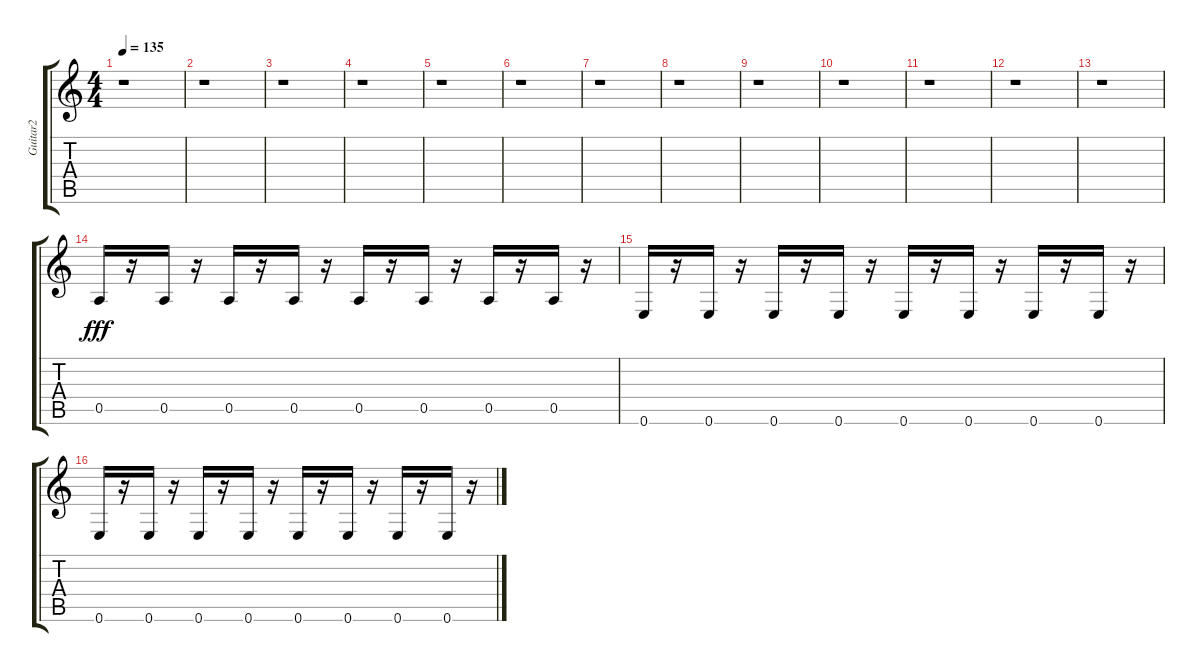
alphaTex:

\track ("Guitar2" "Guitar2") {instrument electricguitarmuted}
\staff {score tabs}
\tuning (E4 B3 G3 D3 A2 E2) {hide}
\ts (4 4)
\tempo 135
\clef g2
\ks c
r.1{dy fff} |
r.1 |
r.1 |
r.1 |
r.1 |
r.1 |
r.1 |
r.1 |
r.1 |
r.1 |
r.1 |
r.1 |
r.1 |
0.5.16{volume 11} r.16 0.5.16 r.16 0.5.16 r.16 0.5.16 r.16 0.5.16 r.16 0.5.16 r.16 0.5.16 r.16 0.5.16 r.16 |
0.6.16 r.16 0.6.16 r.16 0.6.16 r.16 0.6.16 r.16 0.6.16 r.16 0.6.16 r.16 0.6.16 r.16 0.6.16 r.16 |
0.6.16 r.16 0.6.16 r.16 0.6.16 r.16 0.6.16 r.16 0.6.16 r.16 0.6.16 r.16 0.6.16 r.16 0.6.16 r.16
